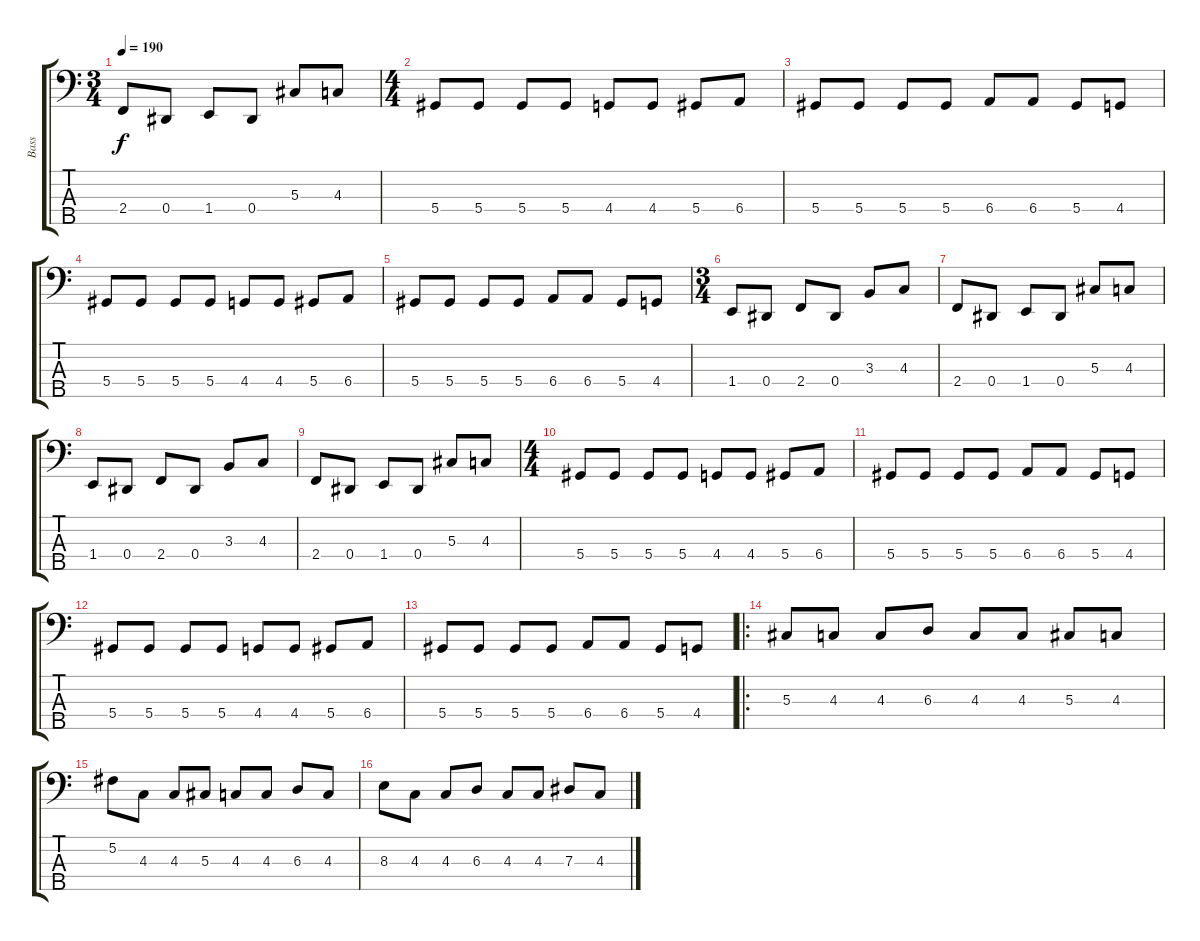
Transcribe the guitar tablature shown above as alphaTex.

\track ("Bass" "Bass") {instrument electricbassfinger}
\staff {score tabs}
\tuning (Gb2 Db2 Ab1 Eb1 Bb0) {hide}
\ts (3 4)
\tempo 190
\clef f4
\ks c
2.4.8{dy f} 0.4.8 1.4.8 0.4.8 5.3.8 4.3.8 |
\ts (4 4)
5.4.8 5.4.8 5.4.8 5.4.8 4.4.8 4.4.8 5.4.8 6.4.8 |
5.4.8 5.4.8 5.4.8 5.4.8 6.4.8 6.4.8 5.4.8 4.4.8 |
5.4.8 5.4.8 5.4.8 5.4.8 4.4.8 4.4.8 5.4.8 6.4.8 |
5.4.8 5.4.8 5.4.8 5.4.8 6.4.8 6.4.8 5.4.8 4.4.8 |
\ts (3 4)
1.4.8 0.4.8 2.4.8 0.4.8 3.3.8 4.3.8 |
2.4.8 0.4.8 1.4.8 0.4.8 5.3.8 4.3.8 |
1.4.8 0.4.8 2.4.8 0.4.8 3.3.8 4.3.8 |
2.4.8 0.4.8 1.4.8 0.4.8 5.3.8 4.3.8 |
\ts (4 4)
5.4.8 5.4.8 5.4.8 5.4.8 4.4.8 4.4.8 5.4.8 6.4.8 |
5.4.8 5.4.8 5.4.8 5.4.8 6.4.8 6.4.8 5.4.8 4.4.8 |
5.4.8 5.4.8 5.4.8 5.4.8 4.4.8 4.4.8 5.4.8 6.4.8 |
5.4.8 5.4.8 5.4.8 5.4.8 6.4.8 6.4.8 5.4.8 4.4.8 |
\ro
5.3.8 4.3.8 4.3.8 6.3.8 4.3.8 4.3.8 5.3.8 4.3.8 |
5.2.8 4.3.8 4.3.8 5.3.8 4.3.8 4.3.8 6.3.8 4.3.8 |
8.3.8 4.3.8 4.3.8 6.3.8 4.3.8 4.3.8 7.3.8 4.3.8
